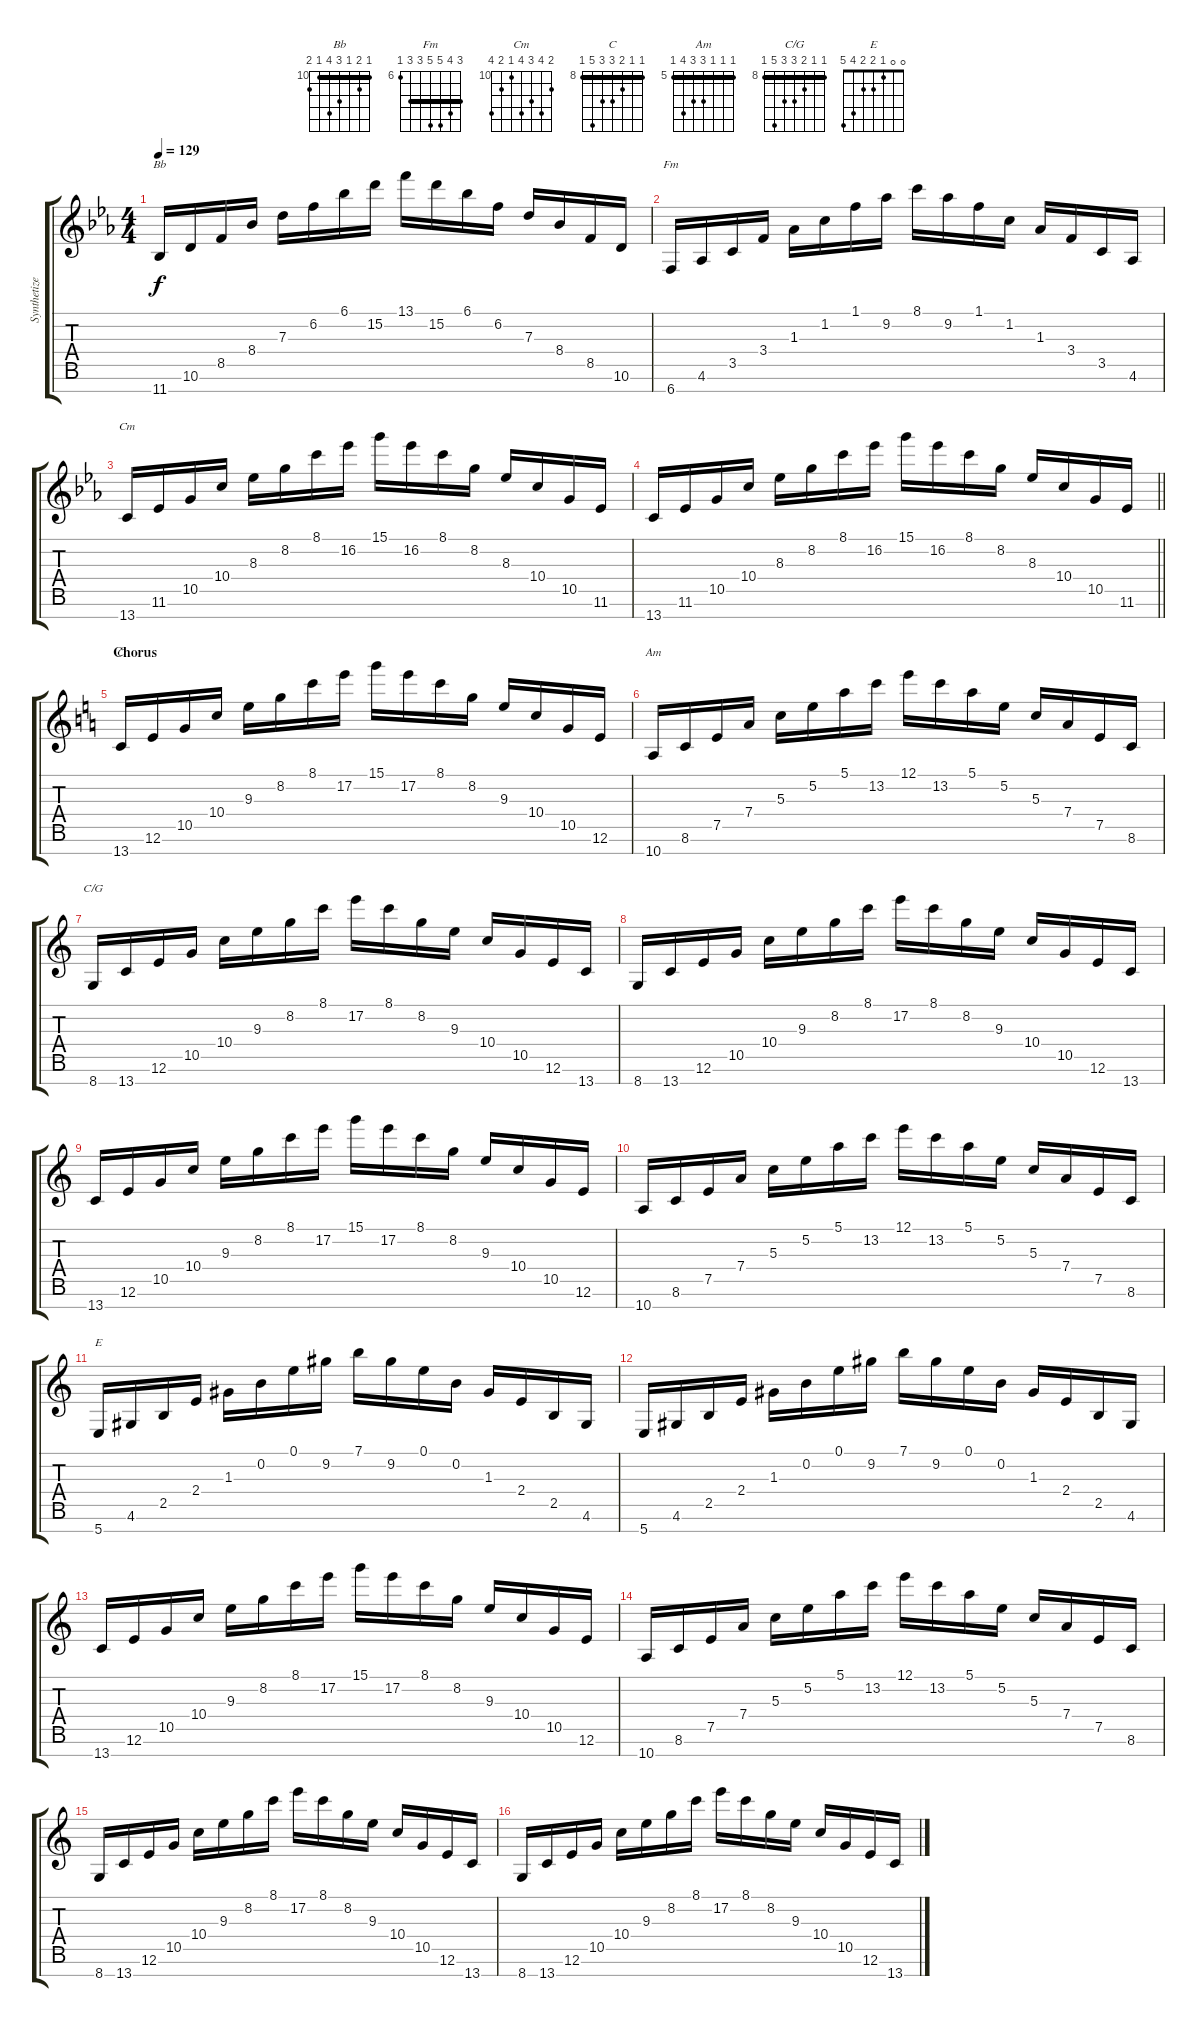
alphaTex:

\track ("Synthetizer" "Synthetize") {instrument stringensemble1}
\staff {score tabs}
\tuning (E5 B4 G4 D4 A3 E3 B2) {hide}
\chord ("Bb" 10 11 10 12 13 10 11) {firstfret 10 barre 10}
\chord ("Fm" 8 9 10 10 8 8 6) {firstfret 6 barre 8}
\chord ("Cm" 11 13 12 13 10 11 13) {firstfret 10}
\chord ("C" 8 8 9 10 10 12 8) {firstfret 8 barre 8}
\chord ("Am" 5 5 5 7 7 8 5) {firstfret 5 barre 5}
\chord ("C/G" 8 8 9 10 10 12 8) {firstfret 8 barre 8}
\chord ("E" 0 0 1 2 2 4 5)
\ts (4 4)
\tempo 129
\clef g2
\ks eb
11.7.16{ch "Bb" dy f} 10.6.16 8.5.16 8.4.16 7.3.16 6.2.16 6.1.16 15.2.16 13.1.16 15.2.16 6.1.16 6.2.16 7.3.16 8.4.16 8.5.16 10.6.16 |
6.7.16{ch "Fm"} 4.6.16 3.5.16 3.4.16 1.3.16 1.2.16 1.1.16 9.2.16 8.1.16 9.2.16 1.1.16 1.2.16 1.3.16 3.4.16 3.5.16 4.6.16 |
13.7.16{ch "Cm"} 11.6.16 10.5.16 10.4.16 8.3.16 8.2.16 8.1.16 16.2.16 15.1.16 16.2.16 8.1.16 8.2.16 8.3.16 10.4.16 10.5.16 11.6.16 |
\barLineRight lightlight
13.7.16 11.6.16 10.5.16 10.4.16 8.3.16 8.2.16 8.1.16 16.2.16 15.1.16 16.2.16 8.1.16 8.2.16 8.3.16 10.4.16 10.5.16 11.6.16 |
\section ("" "Chorus")
\ks c
13.7.16{ch "C"} 12.6.16 10.5.16 10.4.16 9.3.16 8.2.16 8.1.16 17.2.16 15.1.16 17.2.16 8.1.16 8.2.16 9.3.16 10.4.16 10.5.16 12.6.16 |
10.7.16{ch "Am"} 8.6.16 7.5.16 7.4.16 5.3.16 5.2.16 5.1.16 13.2.16 12.1.16 13.2.16 5.1.16 5.2.16 5.3.16 7.4.16 7.5.16 8.6.16 |
8.7.16{ch "C/G"} 13.7.16 12.6.16 10.5.16 10.4.16 9.3.16 8.2.16 8.1.16 17.2.16 8.1.16 8.2.16 9.3.16 10.4.16 10.5.16 12.6.16 13.7.16 |
8.7.16 13.7.16 12.6.16 10.5.16 10.4.16 9.3.16 8.2.16 8.1.16 17.2.16 8.1.16 8.2.16 9.3.16 10.4.16 10.5.16 12.6.16 13.7.16 |
13.7.16 12.6.16 10.5.16 10.4.16 9.3.16 8.2.16 8.1.16 17.2.16 15.1.16 17.2.16 8.1.16 8.2.16 9.3.16 10.4.16 10.5.16 12.6.16 |
10.7.16 8.6.16 7.5.16 7.4.16 5.3.16 5.2.16 5.1.16 13.2.16 12.1.16 13.2.16 5.1.16 5.2.16 5.3.16 7.4.16 7.5.16 8.6.16 |
5.7.16{ch "E"} 4.6.16 2.5.16 2.4.16 1.3.16 0.2.16 0.1.16 9.2.16 7.1.16 9.2.16 0.1.16 0.2.16 1.3.16 2.4.16 2.5.16 4.6.16 |
5.7.16 4.6.16 2.5.16 2.4.16 1.3.16 0.2.16 0.1.16 9.2.16 7.1.16 9.2.16 0.1.16 0.2.16 1.3.16 2.4.16 2.5.16 4.6.16 |
13.7.16 12.6.16 10.5.16 10.4.16 9.3.16 8.2.16 8.1.16 17.2.16 15.1.16 17.2.16 8.1.16 8.2.16 9.3.16 10.4.16 10.5.16 12.6.16 |
10.7.16 8.6.16 7.5.16 7.4.16 5.3.16 5.2.16 5.1.16 13.2.16 12.1.16 13.2.16 5.1.16 5.2.16 5.3.16 7.4.16 7.5.16 8.6.16 |
8.7.16 13.7.16 12.6.16 10.5.16 10.4.16 9.3.16 8.2.16 8.1.16 17.2.16 8.1.16 8.2.16 9.3.16 10.4.16 10.5.16 12.6.16 13.7.16 |
8.7.16 13.7.16 12.6.16 10.5.16 10.4.16 9.3.16 8.2.16 8.1.16 17.2.16 8.1.16 8.2.16 9.3.16 10.4.16 10.5.16 12.6.16 13.7.16
